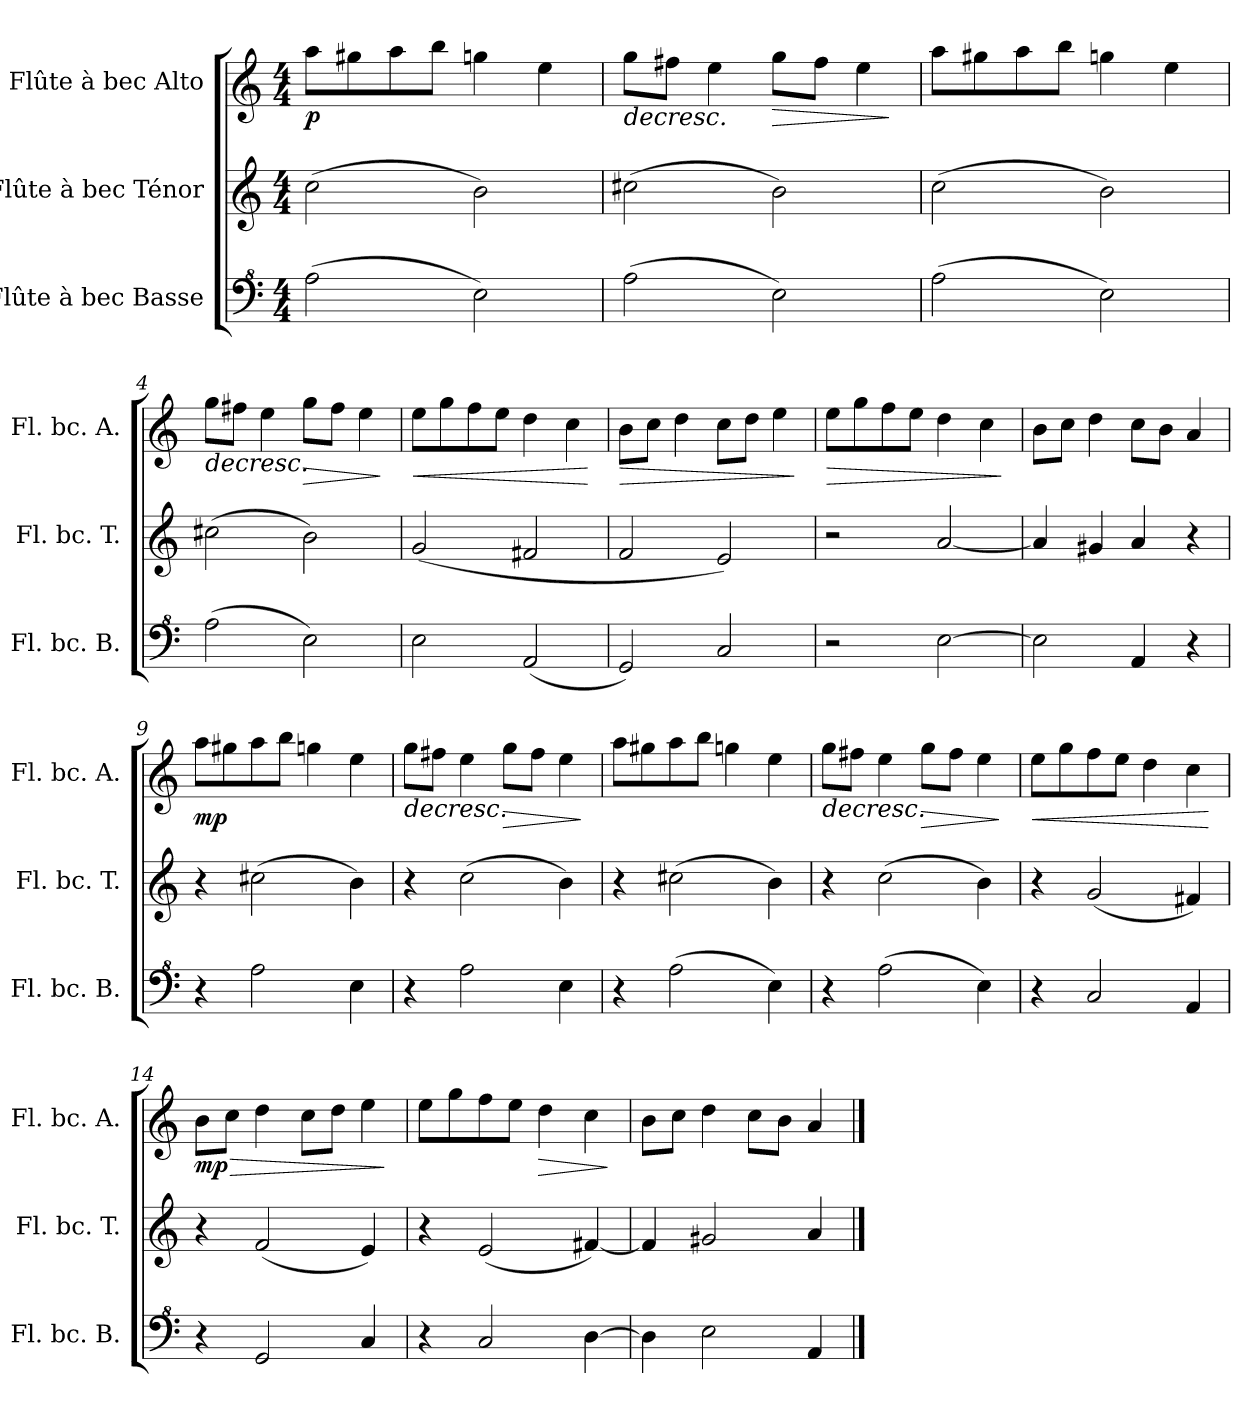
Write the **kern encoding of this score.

**kern	**kern	**kern	**dynam
*part3	*part2	*part1	*part1
*staff3	*staff2	*staff1	*staff1
*I"Flûte à bec Basse	*I"Flûte à bec Ténor	*I"Flûte à bec Alto	*
*I'Fl. bc. B.	*I'Fl. bc. T.	*I'Fl. bc. A.	*
*clefF^4	*clefG2	*clefG2	*
*k[]	*k[]	*k[]	*
*M4/4	*M4/4	*M4/4	*
=1	=1	=1	=1
!	!	!	!LO:DY:b
(>2a\	(>2cc\	8aa\L	p
.	.	8gg#X\	.
.	.	8aa\	.
.	.	8bb\J	.
2e\)	2b\)	4ggn\	.
.	.	4ee\	.
=2	=2	=2	=2
!	!	!	!LO:HP:b
(>2a\	(>2cc#X\	8gg\L	>
.	.	8ff#X\J	.
.	.	4ee\	.
!	!	!	!LO:HP:b
2e\)	2b\)	8gg\L	>
.	.	8ff#\J	.
.	.	4ee\	.
.	.	.	] ]
=3	=3	=3	=3
(>2a\	(>2cc\	8aa\L	.
.	.	8gg#X\	.
.	.	8aa\	.
.	.	8bb\J	.
2e\)	2b\)	4ggn\	.
.	.	4ee\	.
=4	=4	=4	=4
!	!	!	!LO:HP:b
(>2a\	(>2cc#X\	8gg\L	>
.	.	8ff#X\J	.
.	.	4ee\	.
!	!	!	!LO:HP:b
2e\)	2b\)	8gg\L	>
.	.	8ff#\J	.
.	.	4ee\	.
.	.	.	] ]
!!LO:LB:g=z
=5	=5	=5	=5
!	!	!	!LO:HP:b
2e\	(>2g/	8ee\L	<
.	.	8gg\	.
.	.	8ff\	.
.	.	8ee\J	.
(<2A/	2f#X/	4dd\	.
.	.	4cc\	.
.	.	.	[
=6	=6	=6	=6
!	!	!	!LO:HP:b
2G/)	2f/	8b\L	>
.	.	8cc\J	.
.	.	4dd\	.
2c/	2e/)	8cc\L	.
.	.	8dd\J	.
.	.	4ee\	.
.	.	.	]
=7	=7	=7	=7
!	!	!	!LO:HP:b
2r	2r	8ee\L	>
.	.	8gg\	.
.	.	8ff\	.
.	.	8ee\J	.
[2e\	[2a/	4dd\	.
.	.	4cc\	.
.	.	.	]
=8	=8	=8	=8
2e\]	4a/]	8b\L	.
.	.	8cc\J	.
.	4g#X/	4dd\	.
4A/	4a/	8cc\L	.
.	.	8b\J	.
4r	4r	4a/	.
=9	=9	=9	=9
!	!	!	!LO:DY:b
4r	4r	8aa\L	mp
.	.	8gg#X\	.
2a\	(>2cc#X\	8aa\	.
.	.	8bb\J	.
.	.	4ggn\	.
4e\	4b\)	4ee\	.
=10	=10	=10	=10
!	!	!	!LO:HP:b
4r	4r	8gg\L	>
.	.	8ff#X\J	.
2a\	(>2cc\	4ee\	.
!	!	!	!LO:HP:b
.	.	8gg\L	>
.	.	8ff#\J	.
4e\	4b\)	4ee\	.
.	.	.	] ]
!!LO:LB:g=z
=11	=11	=11	=11
4r	4r	8aa\L	.
.	.	8gg#X\	.
(>2a\	(>2cc#X\	8aa\	.
.	.	8bb\J	.
.	.	4ggn\	.
4e\)	4b\)	4ee\	.
=12	=12	=12	=12
!	!	!	!LO:HP:b
4r	4r	8gg\L	>
.	.	8ff#X\J	.
(>2a\	(>2cc\	4ee\	.
!	!	!	!LO:HP:b
.	.	8gg\L	>
.	.	8ff#\J	.
4e\)	4b\)	4ee\	.
.	.	.	] ]
=13	=13	=13	=13
!	!	!	!LO:HP:b
4r	4r	8ee\L	<
.	.	8gg\	.
2c/	(<2g/	8ff\	.
.	.	8ee\J	.
.	.	4dd\	.
4A/	4f#X/)	4cc\	.
.	.	.	[
=14	=14	=14	=14
!	!	!	!LO:HP:b
!	!	!	!LO:DY:n=1:b
4r	4r	8b\L	> mp
.	.	8cc\J	.
2G/	(<2f/	4dd\	.
.	.	8cc\L	.
.	.	8dd\J	.
4c/	4e/)	4ee\	.
.	.	.	]
=15	=15	=15	=15
4r	4r	8ee\L	.
.	.	8gg\	.
2c/	(<2e/	8ff\	.
.	.	8ee\J	.
!	!	!	!LO:HP:b
.	.	4dd\	>
[4d\	[4f#X/)	4cc\	.
.	.	.	]
=16	=16	=16	=16
4d\]	4f#/]	8b\L	.
.	.	8cc\J	.
2e\	2g#X/	4dd\	.
.	.	8cc\L	.
.	.	8b\J	.
4A/	4a/	4a/	.
==	==	==	==
*-	*-	*-	*-
